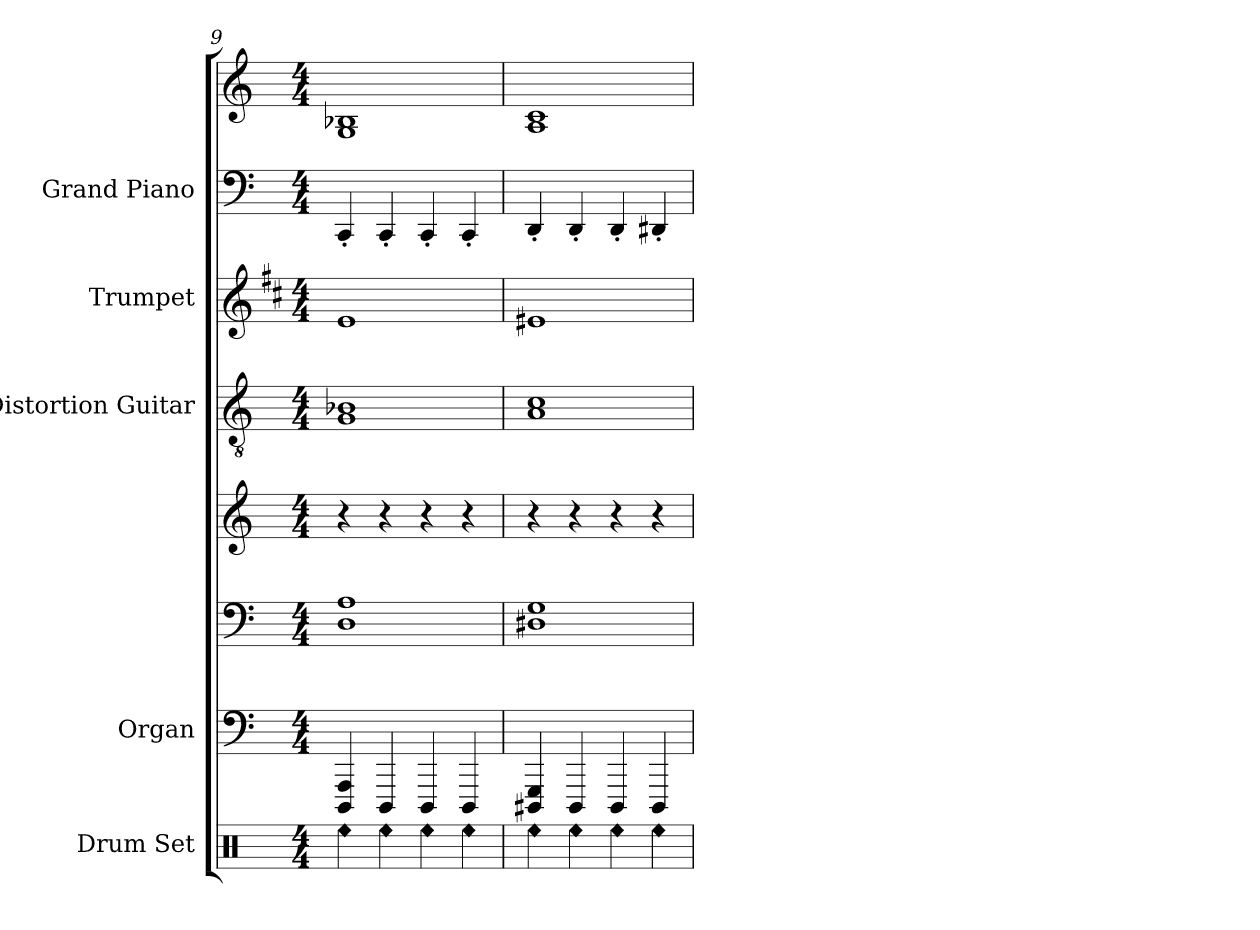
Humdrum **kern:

**kern	**kern	**kern	**kern	**kern	**kern	**kern	**kern
*part5	*part4	*part4	*part4	*part3	*part2	*part1	*part1
*staff8	*staff7	*staff6	*staff5	*staff4	*staff3	*staff2	*staff1
*I"Drum Set	*I"Organ	*	*	*I"Distortion Guitar	*I"Trumpet	*I"Grand Piano	*
*I'Drs.	*I'Org.	*	*	*I'Dist. Guit.	*I'Tpt.	*I'Pno.	*
*clefX	*clefF4	*clefF4	*clefG2	*clefGv2	*clefG2	*clefF4	*clefG2
*	*	*	*	*	*ITrd1c2	*	*
*k[]	*k[]	*k[]	*k[]	*k[]	*k[]	*k[]	*k[]
*M4/4	*M4/4	*M4/4	*M4/4	*M4/4	*M4/4	*M4/4	*M4/4
=9	=9	=9	=9	=9	=9	=9	=9
!LO:N:head=diamond	!	!	!	!	!	!	!
4Ree	4DDD 4AAA	1D 1A	4r	1G 1B-X	1d	4CC'	1G 1B-X
!LO:N:head=diamond	!	!	!	!	!	!	!
4Ree	4DDD	.	4r	.	.	4CC'	.
!LO:N:head=diamond	!	!	!	!	!	!	!
4Ree	4DDD	.	4r	.	.	4CC'	.
!LO:N:head=diamond	!	!	!	!	!	!	!
4Ree	4DDD	.	4r	.	.	4CC'	.
=10	=10	=10	=10	=10	=10	=10	=10
!LO:N:head=diamond	!	!	!	!	!	!	!
4Ree	4DDD#X 4GGG	1D#X 1G	4r	1A 1c	1d#X	4DD'	1A 1c
!LO:N:head=diamond	!	!	!	!	!	!	!
4Ree	4DDD#	.	4r	.	.	4DD'	.
!LO:N:head=diamond	!	!	!	!	!	!	!
4Ree	4DDD#	.	4r	.	.	4DD'	.
!LO:N:head=diamond	!	!	!	!	!	!	!
4Ree	4DDD#	.	4r	.	.	4DD#X'	.
=	=	=	=	=	=	=	=
*-	*-	*-	*-	*-	*-	*-	*-
